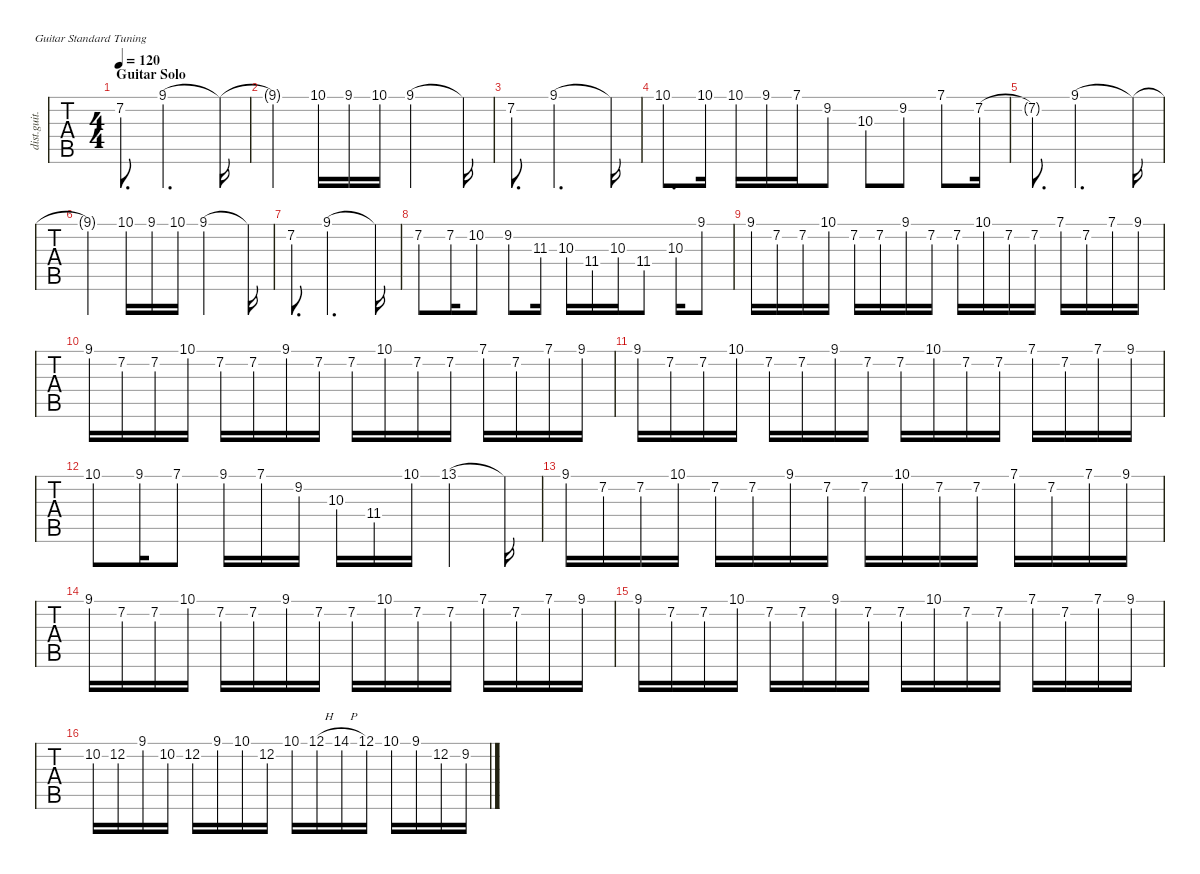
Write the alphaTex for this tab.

\defaultSystemsLayout 4
\hideDynamics
\bracketExtendMode nobrackets
\track ("Lead Guitar 2" "dist.guit.") {instrument distortionguitar}
\staff {tabs}
\tuning (E4 B3 G3 D3 A2 E2)
\ts (4 4)
\section ("" "Guitar Solo")
\tempo 120
\clef g2
\ks c
7.2{acc #}.8{d dy f instrument overdrivenguitar beam Down} 9.1{acc #}.2{d beam Down} 9.1{t acc #}.16{beam Down} |
9.1{t acc #}.4{beam Down} 10.1.16{beam Down} 9.1{acc #}.16{beam Down} 10.1.16{beam Down} 9.1{acc #}.2{beam Down} 9.1{t acc #}.16{beam Down} |
7.2{acc #}.8{d beam Down} 9.1{acc #}.2{d beam Down} 9.1{t acc #}.16{beam Down} |
10.1.8{d beam Down} 10.1.16{beam Down} 10.1.16{beam Down} 9.1{acc #}.16{beam Down} 7.1.16{beam Down} 9.2{acc #}.8{beam Down} 10.3.8{beam Down} 9.2{acc #}.8{beam Down} 7.1.8{beam Down} 7.2{acc #}.16{beam Down} |
7.2{t acc #}.8{d beam Down} 9.1{acc #}.2{d beam Down} 9.1{t acc #}.16{beam Down} |
9.1{t acc #}.4{beam Down} 10.1.16{beam Down} 9.1{acc #}.16{beam Down} 10.1.16{beam Down} 9.1{acc #}.2{beam Down} 9.1{t acc #}.16{beam Down} |
7.2{acc #}.8{d beam Down} 9.1{acc #}.2{d beam Down} 9.1{t acc #}.16{beam Down} |
7.2{acc #}.8{beam Down} 7.2{acc #}.16{beam Down} 10.2.8{beam Down} 9.2{acc #}.8{beam Down} 11.3{acc #}.16{beam Down} 10.3.16{beam Down} 11.4{acc #}.16{beam Down} 10.3.16{beam Down} 11.4{acc #}.8{beam Down} 10.3.16{beam Down} 9.1{acc #}.8{beam Down} |
9.1{acc #}.16{beam Down} 7.2{acc #}.16{beam Down} 7.2{acc #}.16{beam Down} 10.1.16{beam Down} 7.2{acc #}.16{beam Down} 7.2{acc #}.16{beam Down} 9.1{acc #}.16{beam Down} 7.2{acc #}.16{beam Down} 7.2{acc #}.16{beam Down} 10.1.16{beam Down} 7.2{acc #}.16{beam Down} 7.2{acc #}.16{beam Down} 7.1.16{beam Down} 7.2{acc #}.16{beam Down} 7.1.16{beam Down} 9.1{acc #}.16{beam Down} |
9.1{acc #}.16{beam Down} 7.2{acc #}.16{beam Down} 7.2{acc #}.16{beam Down} 10.1.16{beam Down} 7.2{acc #}.16{beam Down} 7.2{acc #}.16{beam Down} 9.1{acc #}.16{beam Down} 7.2{acc #}.16{beam Down} 7.2{acc #}.16{beam Down} 10.1.16{beam Down} 7.2{acc #}.16{beam Down} 7.2{acc #}.16{beam Down} 7.1.16{beam Down} 7.2{acc #}.16{beam Down} 7.1.16{beam Down} 9.1{acc #}.16{beam Down} |
9.1{acc #}.16{beam Down} 7.2{acc #}.16{beam Down} 7.2{acc #}.16{beam Down} 10.1.16{beam Down} 7.2{acc #}.16{beam Down} 7.2{acc #}.16{beam Down} 9.1{acc #}.16{beam Down} 7.2{acc #}.16{beam Down} 7.2{acc #}.16{beam Down} 10.1.16{beam Down} 7.2{acc #}.16{beam Down} 7.2{acc #}.16{beam Down} 7.1.16{beam Down} 7.2{acc #}.16{beam Down} 7.1.16{beam Down} 9.1{acc #}.16{beam Down} |
10.1.8{beam Down} 9.1{acc #}.16{beam Down} 7.1.8{beam Down} 9.1{acc #}.16{beam Down} 7.1.16{beam Down} 9.2{acc #}.16{beam Down} 10.3.16{beam Down} 11.4{acc #}.16{beam Down} 10.1.16{beam Down} 13.1.4{beam Down} 13.1{t}.16{beam Down} |
9.1{acc #}.16{beam Down} 7.2{acc #}.16{beam Down} 7.2{acc #}.16{beam Down} 10.1.16{beam Down} 7.2{acc #}.16{beam Down} 7.2{acc #}.16{beam Down} 9.1{acc #}.16{beam Down} 7.2{acc #}.16{beam Down} 7.2{acc #}.16{beam Down} 10.1.16{beam Down} 7.2{acc #}.16{beam Down} 7.2{acc #}.16{beam Down} 7.1.16{beam Down} 7.2{acc #}.16{beam Down} 7.1.16{beam Down} 9.1{acc #}.16{beam Down} |
9.1{acc #}.16{beam Down} 7.2{acc #}.16{beam Down} 7.2{acc #}.16{beam Down} 10.1.16{beam Down} 7.2{acc #}.16{beam Down} 7.2{acc #}.16{beam Down} 9.1{acc #}.16{beam Down} 7.2{acc #}.16{beam Down} 7.2{acc #}.16{beam Down} 10.1.16{beam Down} 7.2{acc #}.16{beam Down} 7.2{acc #}.16{beam Down} 7.1.16{beam Down} 7.2{acc #}.16{beam Down} 7.1.16{beam Down} 9.1{acc #}.16{beam Down} |
9.1{acc #}.16{beam Down} 7.2{acc #}.16{beam Down} 7.2{acc #}.16{beam Down} 10.1.16{beam Down} 7.2{acc #}.16{beam Down} 7.2{acc #}.16{beam Down} 9.1{acc #}.16{beam Down} 7.2{acc #}.16{beam Down} 7.2{acc #}.16{beam Down} 10.1.16{beam Down} 7.2{acc #}.16{beam Down} 7.2{acc #}.16{beam Down} 7.1.16{beam Down} 7.2{acc #}.16{beam Down} 7.1.16{beam Down} 9.1{acc #}.16{beam Down} |
10.2.16{beam Down} 12.2.16{beam Down} 9.1{acc #}.16{beam Down} 10.2.16{beam Down} 12.2.16{beam Down} 9.1{acc #}.16{beam Down} 10.1.16{beam Down} 12.2.16{beam Down} 10.1.16{beam Down} 12.1{h}.16{beam Down} 14.1{h acc #}.16{beam Down} 12.1.16{beam Down} 10.1.16{beam Down} 9.1{acc #}.16{beam Down} 12.2.16{beam Down} 9.2{acc #}.16{beam Down}
